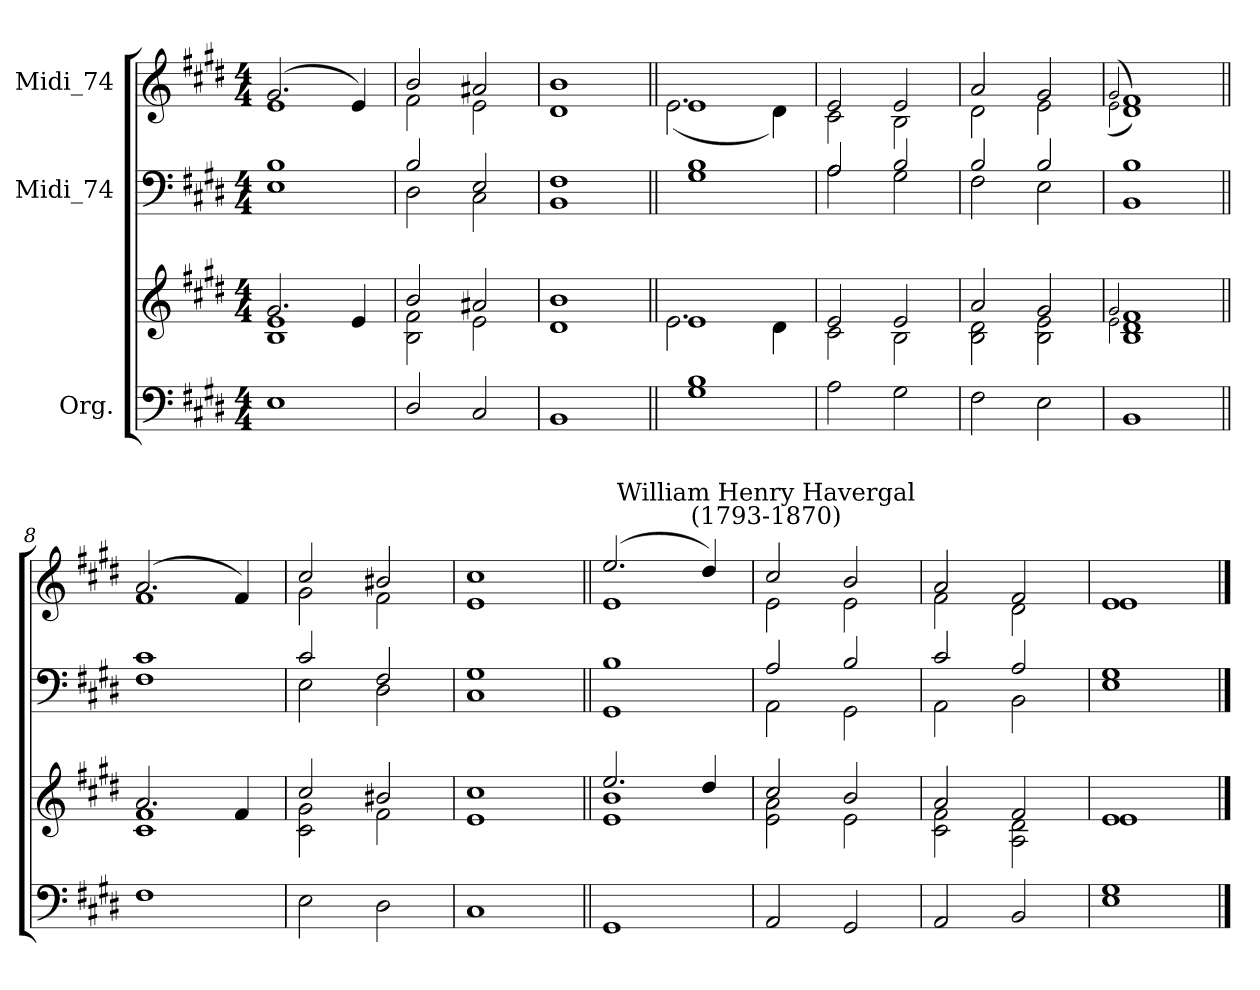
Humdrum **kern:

**kern	**kern	**kern	**kern
*part3	*part3	*part2	*part1
*staff4	*staff3	*staff2	*staff1
*I"Org.	*	*I"Midi_74	*I"Midi_74
*clefF4	*clefG2	*clefF4	*clefG2
*k[f#c#g#d#]	*k[f#c#g#d#]	*k[f#c#g#d#]	*k[f#c#g#d#]
*E:	*E:	*E:	*E:
*M4/4	*M4/4	*M4/4	*M4/4
=1	=1	=1	=1
*	*^	*^	*^
1E	2.g#/	1B\ 1e\	1B/	1E\	(>2.g#/	1e\
.	4e/	.	.	.	4e/)	.
=2	=2	=2	=2	=2	=2	=2
2D#/	2b/	2B\ 2f#\	2B/	2D#\	2b/	2f#\
2C#	2a#X/	2e\	2E/	2C#\	2a#X/	2e\
=3	=3	=3	=3	=3	=3	=3
1BB	1b/	1d#\	1F#/	1BB\	1b/	1d#\
=4||	=4||	=4||	=4||	=4||	=4||	=4||
1G# 1B	1e/	2.e\	1B/	1G#\	1e/	(<2.e\
.	.	4d#\	.	.	.	4d#\)
=5	=5	=5	=5	=5	=5	=5
2A	2e/	2c#\	2A/	2A\	2e/	2c#\
2G#	2e/	2B\	2B/	2G#\	2e/	2B\
=6	=6	=6	=6	=6	=6	=6
2F#	2a/	2B\ 2d#\	2B/	2F#\	2a/	2d#\
2E	2g#/	2B\ 2e\	2B/	2E\	2g#/	2e\
=7	=7	=7	=7	=7	=7	=7
.	2qqg#/	2qqe\	.	.	(>2qqg#/	(<2qqe\
1BB	1f#/	1B\ 1d#\	1B/	1BB\	1f#/)	1d#\)
=8||	=8||	=8||	=8||	=8||	=8||	=8||
1F#	2.a/	1c#\ 1f#\	1c#/	1F#\	(>2.a/	1f#\
.	4f#/	.	.	.	4f#/)	.
=9	=9	=9	=9	=9	=9	=9
2E	2cc#/	2c#\ 2g#\	2c#/	2E\	2cc#/	2g#\
2D#	2b#X/	2f#\	2F#/	2D#\	2b#X/	2f#\
=10	=10	=10	=10	=10	=10	=10
1C#	1cc#/	1e\	1G#/	1C#\	1cc#/	1e\
=11||	=11||	=11||	=11||	=11||	=11||	=11||
1GG#	2.ee/	1e\ 1b\	1B/	1GG#\	(>2.ee/	1e\
.	4dd#/	.	.	.	4dd#/)	.
=12	=12	=12	=12	=12	=12	=12
!	!	!	!	!	!LO:TX:a:cj:t=William Henry Havergal\n(1793-1870)	!
2AA	2cc#/	2e\ 2a\	2A/	2AA\	2cc#/	2e\
2GG#	2b/	2e\	2B/	2GG#\	2b/	2e\
=13	=13	=13	=13	=13	=13	=13
2AA	2a/	2c#\ 2f#\	2c#/	2AA\	2a/	2f#\
2BB	2f#/	2A\ 2d#\	2A/	2BB\	2f#/	2d#\
=14	=14	=14	=14	=14	=14	=14
1E 1G#	1e/	1e\	1G#/	1E\	1e/	1e\
*	*v	*v	*	*	*v	*v
*	*	*v	*v	*
==	==	==	==
*-	*-	*-	*-
